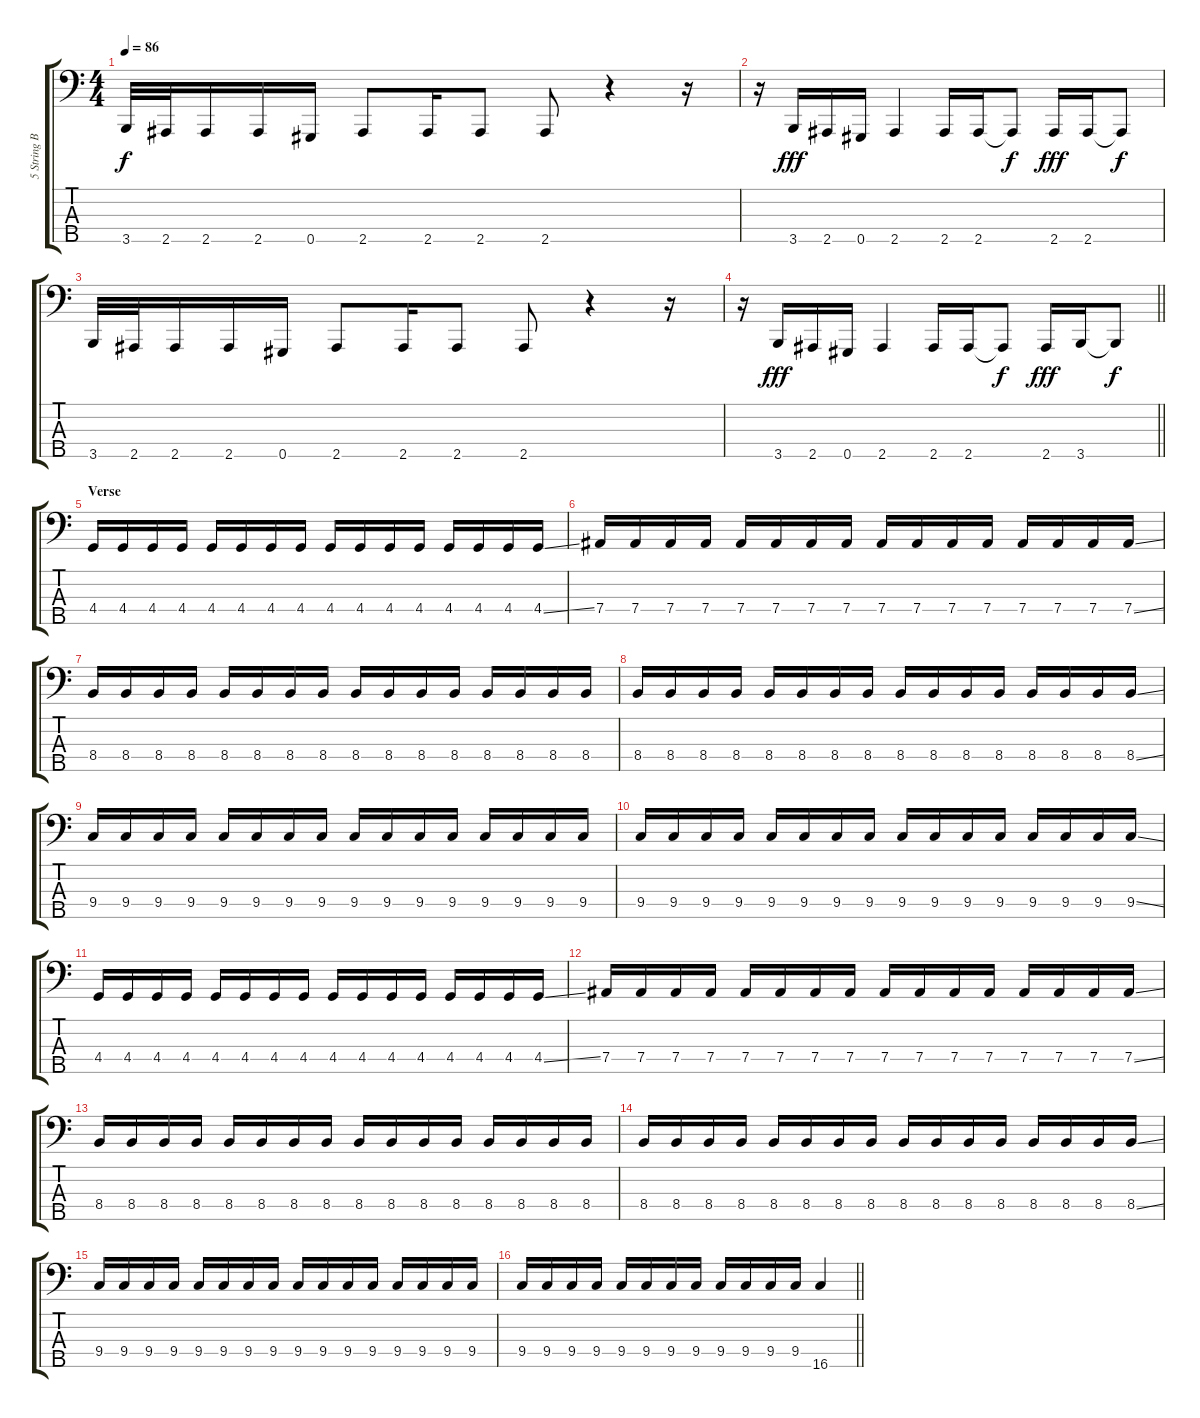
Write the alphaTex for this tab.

\track ("5 String Bass (G# D# G# C# F#)" "5 String B") {instrument electricbassfinger}
\staff {score tabs}
\tuning (Gb2 Db2 Ab1 Eb1 Ab0) {hide}
\ts (4 4)
\tempo 86
\clef f4
\ks c
3.5.32{dy f} 2.5.32 2.5.16 2.5.16 0.5.16 2.5.8 2.5.16 2.5.8 2.5.8 r.4 r.16 |
r.16 3.5.16{dy fff} 2.5.16 0.5.16 2.5.4 2.5.16 2.5.16 2.5{t}.8{dy f} 2.5.16{dy fff} 2.5.16 2.5{t}.8{dy f} |
3.5.32 2.5.32 2.5.16 2.5.16 0.5.16 2.5.8 2.5.16 2.5.8 2.5.8 r.4 r.16 |
\barLineRight lightlight
r.16 3.5.16{dy fff} 2.5.16 0.5.16 2.5.4 2.5.16 2.5.16 2.5{t}.8{dy f} 2.5.16{dy fff} 3.5.16 3.5{t}.8{dy f} |
\section ("" "Verse ")
4.4.16 4.4.16 4.4.16 4.4.16 4.4.16 4.4.16 4.4.16 4.4.16 4.4.16 4.4.16 4.4.16 4.4.16 4.4.16 4.4.16 4.4.16 4.4{ss}.16 |
7.4.16 7.4.16 7.4.16 7.4.16 7.4.16 7.4.16 7.4.16 7.4.16 7.4.16 7.4.16 7.4.16 7.4.16 7.4.16 7.4.16 7.4.16 7.4{ss}.16 |
8.4.16 8.4.16 8.4.16 8.4.16 8.4.16 8.4.16 8.4.16 8.4.16 8.4.16 8.4.16 8.4.16 8.4.16 8.4.16 8.4.16 8.4.16 8.4.16 |
8.4.16 8.4.16 8.4.16 8.4.16 8.4.16 8.4.16 8.4.16 8.4.16 8.4.16 8.4.16 8.4.16 8.4.16 8.4.16 8.4.16 8.4.16 8.4{ss}.16 |
9.4.16 9.4.16 9.4.16 9.4.16 9.4.16 9.4.16 9.4.16 9.4.16 9.4.16 9.4.16 9.4.16 9.4.16 9.4.16 9.4.16 9.4.16 9.4.16 |
9.4.16 9.4.16 9.4.16 9.4.16 9.4.16 9.4.16 9.4.16 9.4.16 9.4.16 9.4.16 9.4.16 9.4.16 9.4.16 9.4.16 9.4.16 9.4{ss}.16 |
4.4.16 4.4.16 4.4.16 4.4.16 4.4.16 4.4.16 4.4.16 4.4.16 4.4.16 4.4.16 4.4.16 4.4.16 4.4.16 4.4.16 4.4.16 4.4{ss}.16 |
7.4.16 7.4.16 7.4.16 7.4.16 7.4.16 7.4.16 7.4.16 7.4.16 7.4.16 7.4.16 7.4.16 7.4.16 7.4.16 7.4.16 7.4.16 7.4{ss}.16 |
8.4.16 8.4.16 8.4.16 8.4.16 8.4.16 8.4.16 8.4.16 8.4.16 8.4.16 8.4.16 8.4.16 8.4.16 8.4.16 8.4.16 8.4.16 8.4.16 |
8.4.16 8.4.16 8.4.16 8.4.16 8.4.16 8.4.16 8.4.16 8.4.16 8.4.16 8.4.16 8.4.16 8.4.16 8.4.16 8.4.16 8.4.16 8.4{ss}.16 |
9.4.16 9.4.16 9.4.16 9.4.16 9.4.16 9.4.16 9.4.16 9.4.16 9.4.16 9.4.16 9.4.16 9.4.16 9.4.16 9.4.16 9.4.16 9.4.16 |
\barLineRight lightlight
9.4.16 9.4.16 9.4.16 9.4.16 9.4.16 9.4.16 9.4.16 9.4.16 9.4.16 9.4.16 9.4.16 9.4.16 16.5{ss}.4
